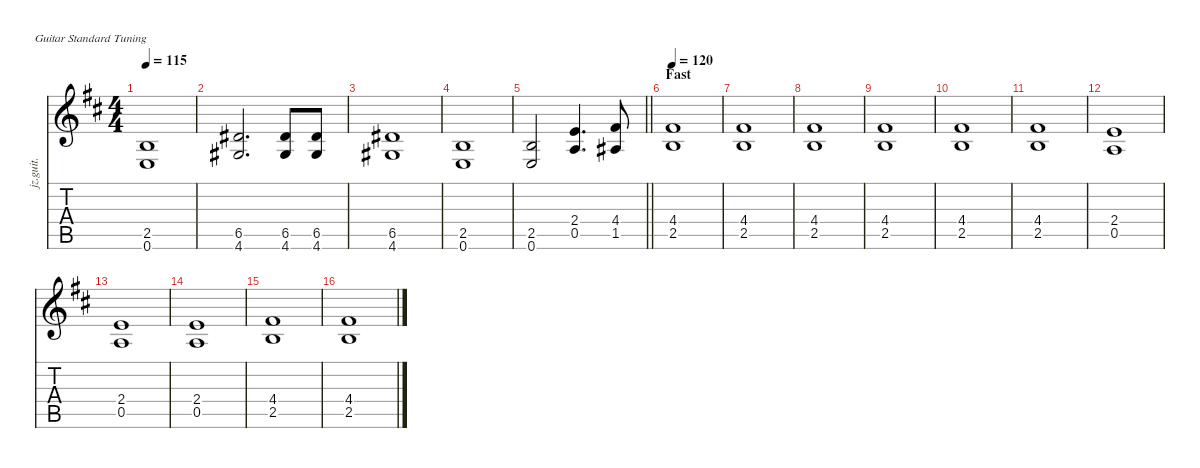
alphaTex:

\defaultSystemsLayout 4
\hideDynamics
\bracketExtendMode nobrackets
\track ("Jason Rhythm" "jz.guit.") {instrument electricguitarjazz}
\staff {score tabs}
\tuning (E4 B3 G3 D3 A2 E2)
\ts (4 4)
\tempo 115
\clef g2
\ks bminor
(2.5{acc forcenatural} 0.6{acc forcenatural}).1{dy f} |
(6.5{acc #} 4.6{acc #}).2{d} (6.5{acc #} 4.6{acc #}).8 (6.5{acc #} 4.6{acc #}).8 |
(6.5{acc #} 4.6{acc #}).1 |
(2.5{acc forcenatural} 0.6{acc forcenatural}).1 |
\barLineRight lightlight
(2.5{acc forcenatural} 0.6{acc forcenatural}).2 (2.4{acc forcenatural} 0.5{acc forcenatural}).4{d} (4.4{acc #} 1.5{acc #}).8 |
\section ("" "Fast")
\tempo 120
(4.4{acc #} 2.5{acc forcenatural}).1 |
(4.4{acc #} 2.5{acc forcenatural}).1 |
(4.4{acc #} 2.5{acc forcenatural}).1 |
(4.4{acc #} 2.5{acc forcenatural}).1 |
(4.4{acc #} 2.5{acc forcenatural}).1 |
(4.4{acc #} 2.5{acc forcenatural}).1 |
(2.4{acc forcenatural} 0.5{acc forcenatural}).1 |
(2.4{acc forcenatural} 0.5{acc forcenatural}).1 |
(2.4{acc forcenatural} 0.5{acc forcenatural}).1 |
(4.4{acc #} 2.5{acc forcenatural}).1 |
(4.4{acc #} 2.5{acc forcenatural}).1
